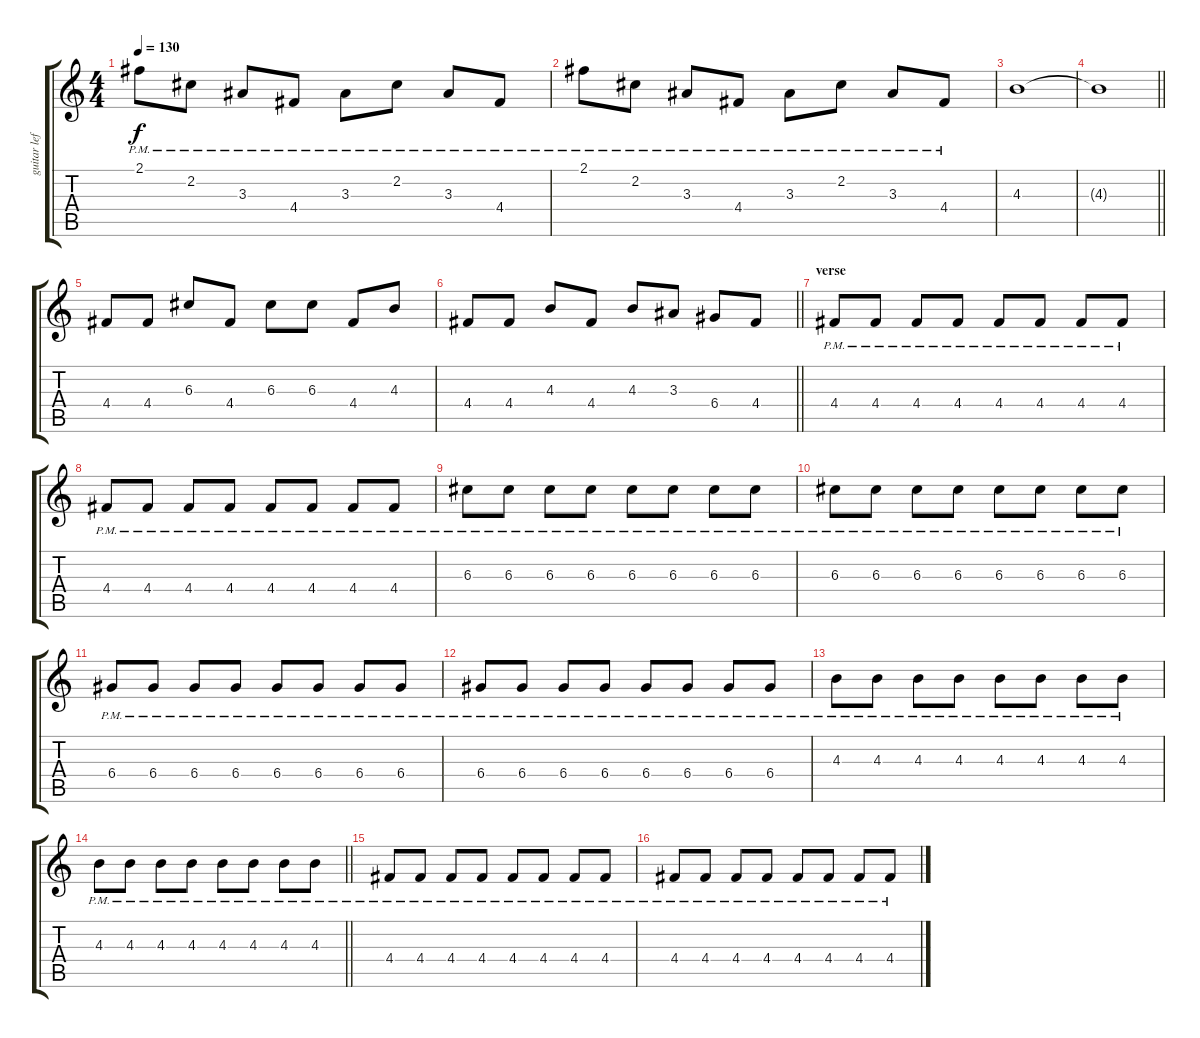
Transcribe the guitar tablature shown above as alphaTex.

\track ("guitar left" "guitar lef") {instrument electricguitarmuted}
\staff {score tabs}
\tuning (E4 B3 G3 D3 A2 E2) {hide}
\ts (4 4)
\tempo 130
\clef g2
\ks c
2.1{pm}.8{dy f} 2.2{pm}.8 3.3{pm}.8 4.4{pm}.8 3.3{pm}.8 2.2{pm}.8 3.3{pm}.8 4.4{pm}.8 |
2.1{pm}.8 2.2{pm}.8 3.3{pm}.8 4.4{pm}.8 3.3{pm}.8 2.2{pm}.8 3.3{pm}.8 4.4{pm}.8 |
4.3.1 |
\barLineRight lightlight
4.3{t}.1 |
4.4.8 4.4.8 6.3.8 4.4.8 6.3.8 6.3.8 4.4.8 4.3.8 |
\barLineRight lightlight
4.4.8 4.4.8 4.3.8 4.4.8 4.3.8 3.3.8 6.4.8 4.4.8 |
\section ("" "verse")
4.4{pm}.8{txt ""} 4.4{pm}.8 4.4{pm}.8 4.4{pm}.8 4.4{pm}.8 4.4{pm}.8 4.4{pm}.8 4.4{pm}.8 |
4.4{pm}.8 4.4{pm}.8 4.4{pm}.8 4.4{pm}.8 4.4{pm}.8 4.4{pm}.8 4.4{pm}.8 4.4{pm}.8 |
6.3{pm}.8 6.3{pm}.8 6.3{pm}.8 6.3{pm}.8 6.3{pm}.8 6.3{pm}.8 6.3{pm}.8 6.3{pm}.8 |
6.3{pm}.8 6.3{pm}.8 6.3{pm}.8 6.3{pm}.8 6.3{pm}.8 6.3{pm}.8 6.3{pm}.8 6.3{pm}.8 |
6.4{pm}.8 6.4{pm}.8 6.4{pm}.8 6.4{pm}.8 6.4{pm}.8 6.4{pm}.8 6.4{pm}.8 6.4{pm}.8 |
6.4{pm}.8 6.4{pm}.8 6.4{pm}.8 6.4{pm}.8 6.4{pm}.8 6.4{pm}.8 6.4{pm}.8 6.4{pm}.8 |
4.3{pm}.8 4.3{pm}.8 4.3{pm}.8 4.3{pm}.8 4.3{pm}.8 4.3{pm}.8 4.3{pm}.8 4.3{pm}.8 |
\barLineRight lightlight
4.3{pm}.8 4.3{pm}.8 4.3{pm}.8 4.3{pm}.8 4.3{pm}.8 4.3{pm}.8 4.3{pm}.8 4.3{pm}.8 |
4.4{pm}.8{txt ""} 4.4{pm}.8 4.4{pm}.8 4.4{pm}.8 4.4{pm}.8 4.4{pm}.8 4.4{pm}.8 4.4{pm}.8 |
4.4{pm}.8 4.4{pm}.8 4.4{pm}.8 4.4{pm}.8 4.4{pm}.8 4.4{pm}.8 4.4{pm}.8 4.4{pm}.8
